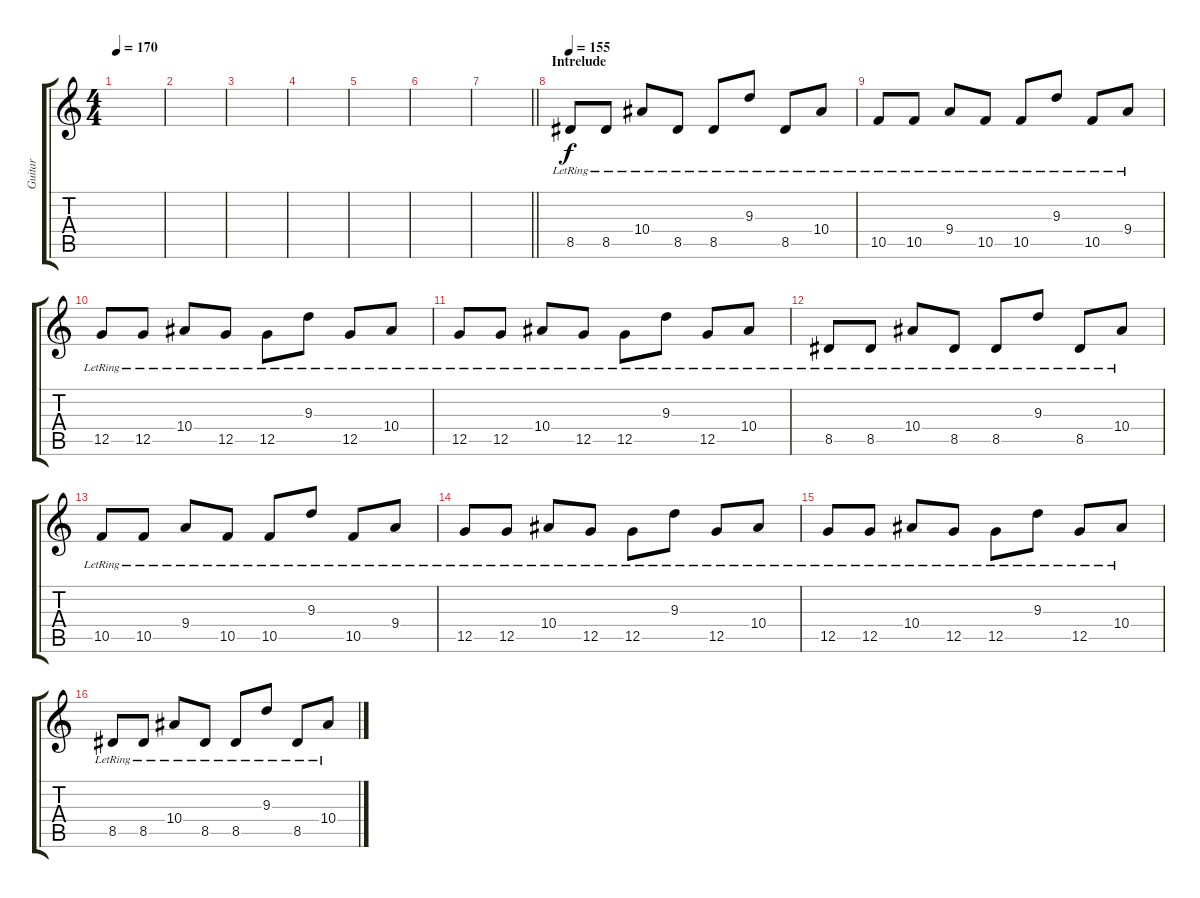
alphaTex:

\track ("Guitar" "Guitar") {instrument electricguitarjazz}
\staff {score tabs}
\tuning (D4 A3 F3 C3 G2 C2) {hide}
\ts (4 4)
\tempo 170
\clef g2
\ks c
|
|
|
|
|
|
\barLineRight lightlight
|
\section ("" "Intrelude")
\tempo 155
8.5{lr}.8 8.5{lr}.8 10.4{lr}.8 8.5{lr}.8 8.5{lr}.8 9.3{lr}.8 8.5{lr}.8 10.4{lr}.8 |
10.5{lr}.8 10.5{lr}.8 9.4{lr}.8 10.5{lr}.8 10.5{lr}.8 9.3{lr}.8 10.5{lr}.8 9.4{lr}.8 |
12.5{lr}.8 12.5{lr}.8 10.4{lr}.8 12.5{lr}.8 12.5{lr}.8 9.3{lr}.8 12.5{lr}.8 10.4{lr}.8 |
12.5{lr}.8 12.5{lr}.8 10.4{lr}.8 12.5{lr}.8 12.5{lr}.8 9.3{lr}.8 12.5{lr}.8 10.4{lr}.8 |
8.5{lr}.8 8.5{lr}.8 10.4{lr}.8 8.5{lr}.8 8.5{lr}.8 9.3{lr}.8 8.5{lr}.8 10.4{lr}.8 |
10.5{lr}.8 10.5{lr}.8 9.4{lr}.8 10.5{lr}.8 10.5{lr}.8 9.3{lr}.8 10.5{lr}.8 9.4{lr}.8 |
12.5{lr}.8 12.5{lr}.8 10.4{lr}.8 12.5{lr}.8 12.5{lr}.8 9.3{lr}.8 12.5{lr}.8 10.4{lr}.8 |
12.5{lr}.8 12.5{lr}.8 10.4{lr}.8 12.5{lr}.8 12.5{lr}.8 9.3{lr}.8 12.5{lr}.8 10.4{lr}.8 |
8.5{lr}.8 8.5{lr}.8 10.4{lr}.8 8.5{lr}.8 8.5{lr}.8 9.3{lr}.8 8.5{lr}.8 10.4{lr}.8
